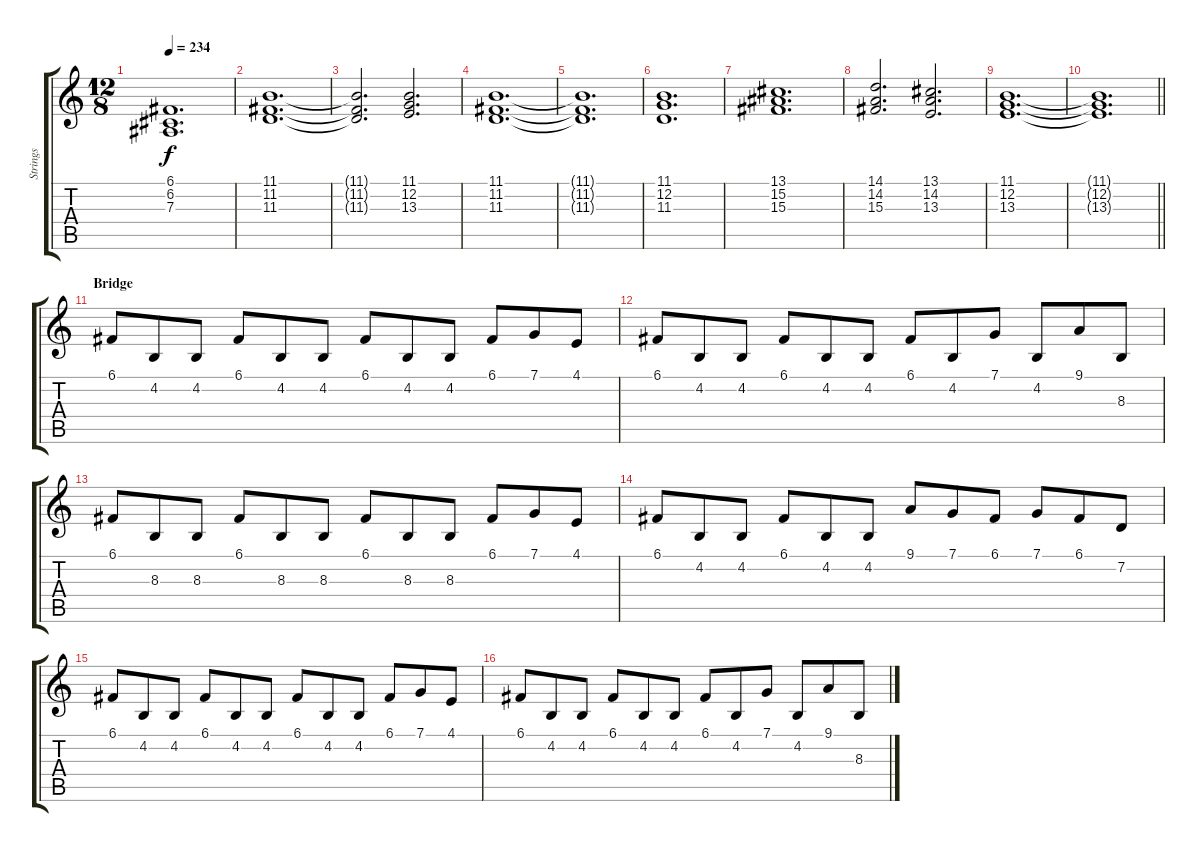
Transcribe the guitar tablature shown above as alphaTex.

\track ("Strings" "Strings") {instrument stringensemble1}
\staff {score tabs}
\tuning (C4 G3 Eb3 Bb2 F2 C2) {hide}
\ts (12 8)
\tempo 234
\clef g2
\ks c
(6.1 6.2 7.3).1{d dy f} |
(11.1 11.2 11.3).1{d} |
(11.1{t} 11.2{t} 11.3{t}).2{d} (11.1 12.2 13.3).2{d} |
(11.1 11.2 11.3).1{d} |
(11.1{t} 11.2{t} 11.3{t}).1{d} |
(11.1 12.2 11.3).1{d} |
(13.1 15.2 15.3).1{d} |
(14.1 14.2 15.3).2{d} (13.1 14.2 13.3).2{d} |
(11.1 12.2 13.3).1{d} |
\barLineRight lightlight
(11.1{t} 12.2{t} 13.3{t}).1{d} |
\section ("" "Bridge")
6.1.8 4.2.8 4.2.8 6.1.8 4.2.8 4.2.8 6.1.8 4.2.8 4.2.8 6.1.8 7.1.8 4.1.8 |
6.1.8 4.2.8 4.2.8 6.1.8 4.2.8 4.2.8 6.1.8 4.2.8 7.1.8 4.2.8 9.1.8 8.3.8 |
6.1.8 8.3.8 8.3.8 6.1.8 8.3.8 8.3.8 6.1.8 8.3.8 8.3.8 6.1.8 7.1.8 4.1.8 |
6.1.8 4.2.8 4.2.8 6.1.8 4.2.8 4.2.8 9.1.8 7.1.8 6.1.8 7.1.8 6.1.8 7.2.8 |
6.1.8 4.2.8 4.2.8 6.1.8 4.2.8 4.2.8 6.1.8 4.2.8 4.2.8 6.1.8 7.1.8 4.1.8 |
6.1.8 4.2.8 4.2.8 6.1.8 4.2.8 4.2.8 6.1.8 4.2.8 7.1.8 4.2.8 9.1.8 8.3.8
